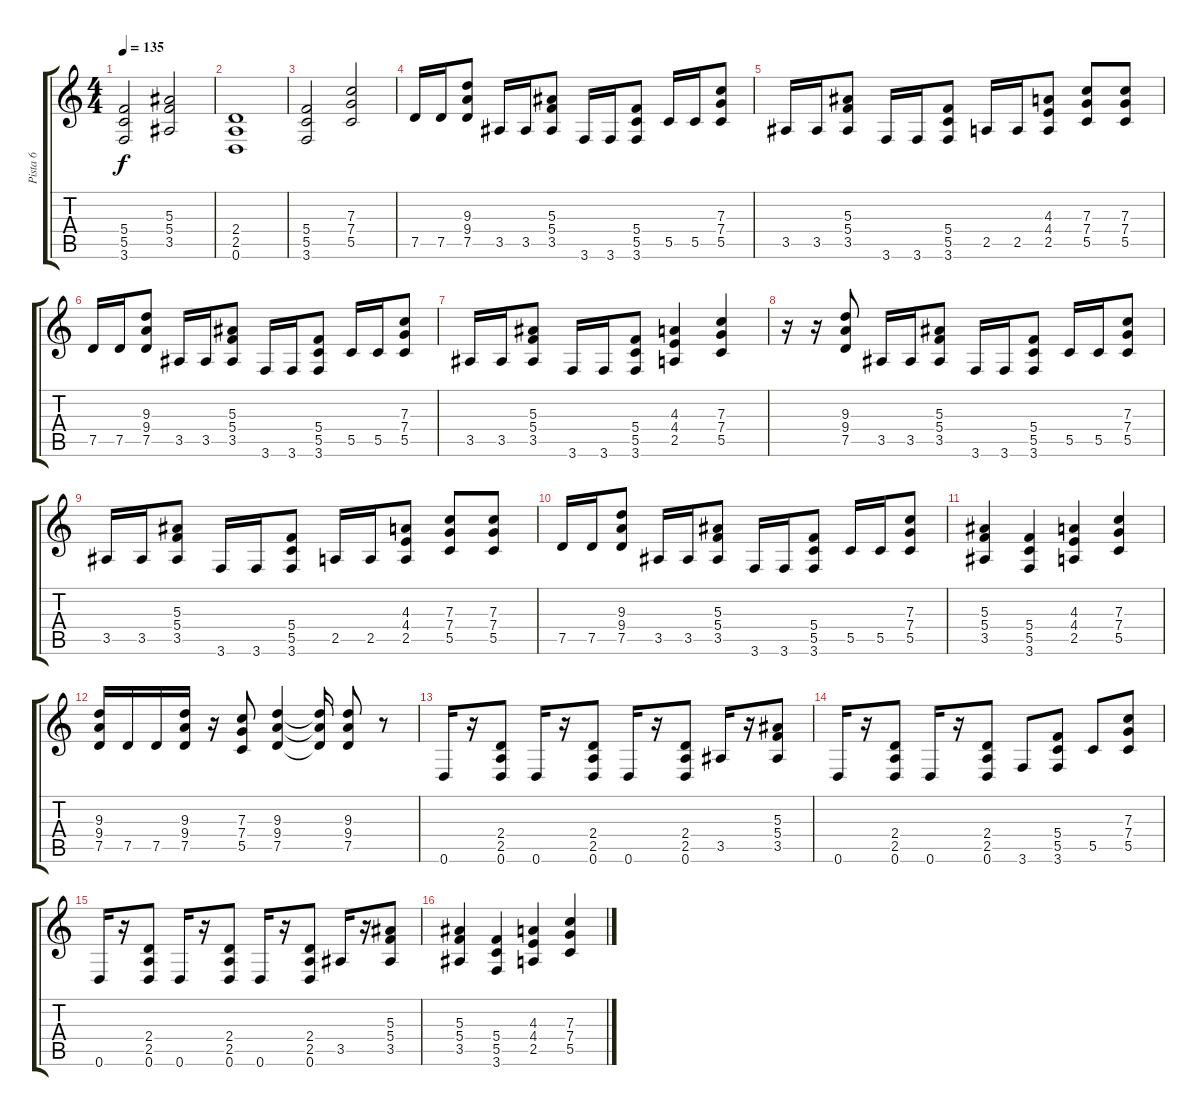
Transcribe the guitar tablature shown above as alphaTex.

\track ("Pista 6" "Pista 6") {instrument distortionguitar}
\staff {score tabs}
\tuning (D4 A3 F3 C3 G2 D2) {hide}
\ts (4 4)
\tempo 135
\clef g2
\ks c
(5.4 5.5 3.6).2{dy f} (5.3 5.4 3.5).2 |
(2.4 2.5 0.6).1 |
(5.4 5.5 3.6).2 (7.3 7.4 5.5).2 |
7.5.16 7.5.16 (9.3 9.4 7.5).8 3.5.16 3.5.16 (5.3 5.4 3.5).8 3.6.16 3.6.16 (5.4 5.5 3.6).8 5.5.16 5.5.16 (7.3 7.4 5.5).8 |
3.5.16 3.5.16 (5.3 5.4 3.5).8 3.6.16 3.6.16 (5.4 5.5 3.6).8 2.5.16 2.5.16 (4.3 4.4 2.5).8 (7.3 7.4 5.5).8 (7.3 7.4 5.5).8 |
7.5.16 7.5.16 (9.3 9.4 7.5).8 3.5.16 3.5.16 (5.3 5.4 3.5).8 3.6.16 3.6.16 (5.4 5.5 3.6).8 5.5.16 5.5.16 (7.3 7.4 5.5).8 |
3.5.16 3.5.16 (5.3 5.4 3.5).8 3.6.16 3.6.16 (5.4 5.5 3.6).8 (4.3 4.4 2.5).4 (7.3 7.4 5.5).4 |
r.16 r.16 (9.3 9.4 7.5).8 3.5.16 3.5.16 (5.3 5.4 3.5).8 3.6.16 3.6.16 (5.4 5.5 3.6).8 5.5.16 5.5.16 (7.3 7.4 5.5).8 |
3.5.16 3.5.16 (5.3 5.4 3.5).8 3.6.16 3.6.16 (5.4 5.5 3.6).8 2.5.16 2.5.16 (4.3 4.4 2.5).8 (7.3 7.4 5.5).8 (7.3 7.4 5.5).8 |
7.5.16 7.5.16 (9.3 9.4 7.5).8 3.5.16 3.5.16 (5.3 5.4 3.5).8 3.6.16 3.6.16 (5.4 5.5 3.6).8 5.5.16 5.5.16 (7.3 7.4 5.5).8 |
(5.3 5.4 3.5).4 (5.4 5.5 3.6).4 (4.3 4.4 2.5).4 (7.3 7.4 5.5).4 |
(9.3 9.4 7.5).16 7.5.16 7.5.16 (9.3 9.4 7.5).16 r.16 (7.3 7.4 5.5).8 (9.3 9.4 7.5).4 (9.3{t} 9.4{t} 7.5{t}).16 (9.3 9.4 7.5).8 r.8 |
0.6.16 r.16 (2.4 2.5 0.6).8 0.6.16 r.16 (2.4 2.5 0.6).8 0.6.16 r.16 (2.4 2.5 0.6).8 3.5.16 r.16 (5.3 5.4 3.5).8 |
0.6.16 r.16 (2.4 2.5 0.6).8 0.6.16 r.16 (2.4 2.5 0.6).8 3.6.8 (5.4 5.5 3.6).8 5.5.8 (7.3 7.4 5.5).8 |
0.6.16 r.16 (2.4 2.5 0.6).8 0.6.16 r.16 (2.4 2.5 0.6).8 0.6.16 r.16 (2.4 2.5 0.6).8 3.5.16 r.16 (5.3 5.4 3.5).8 |
(5.3 5.4 3.5).4 (5.4 5.5 3.6).4 (4.3 4.4 2.5).4 (7.3 7.4 5.5).4
